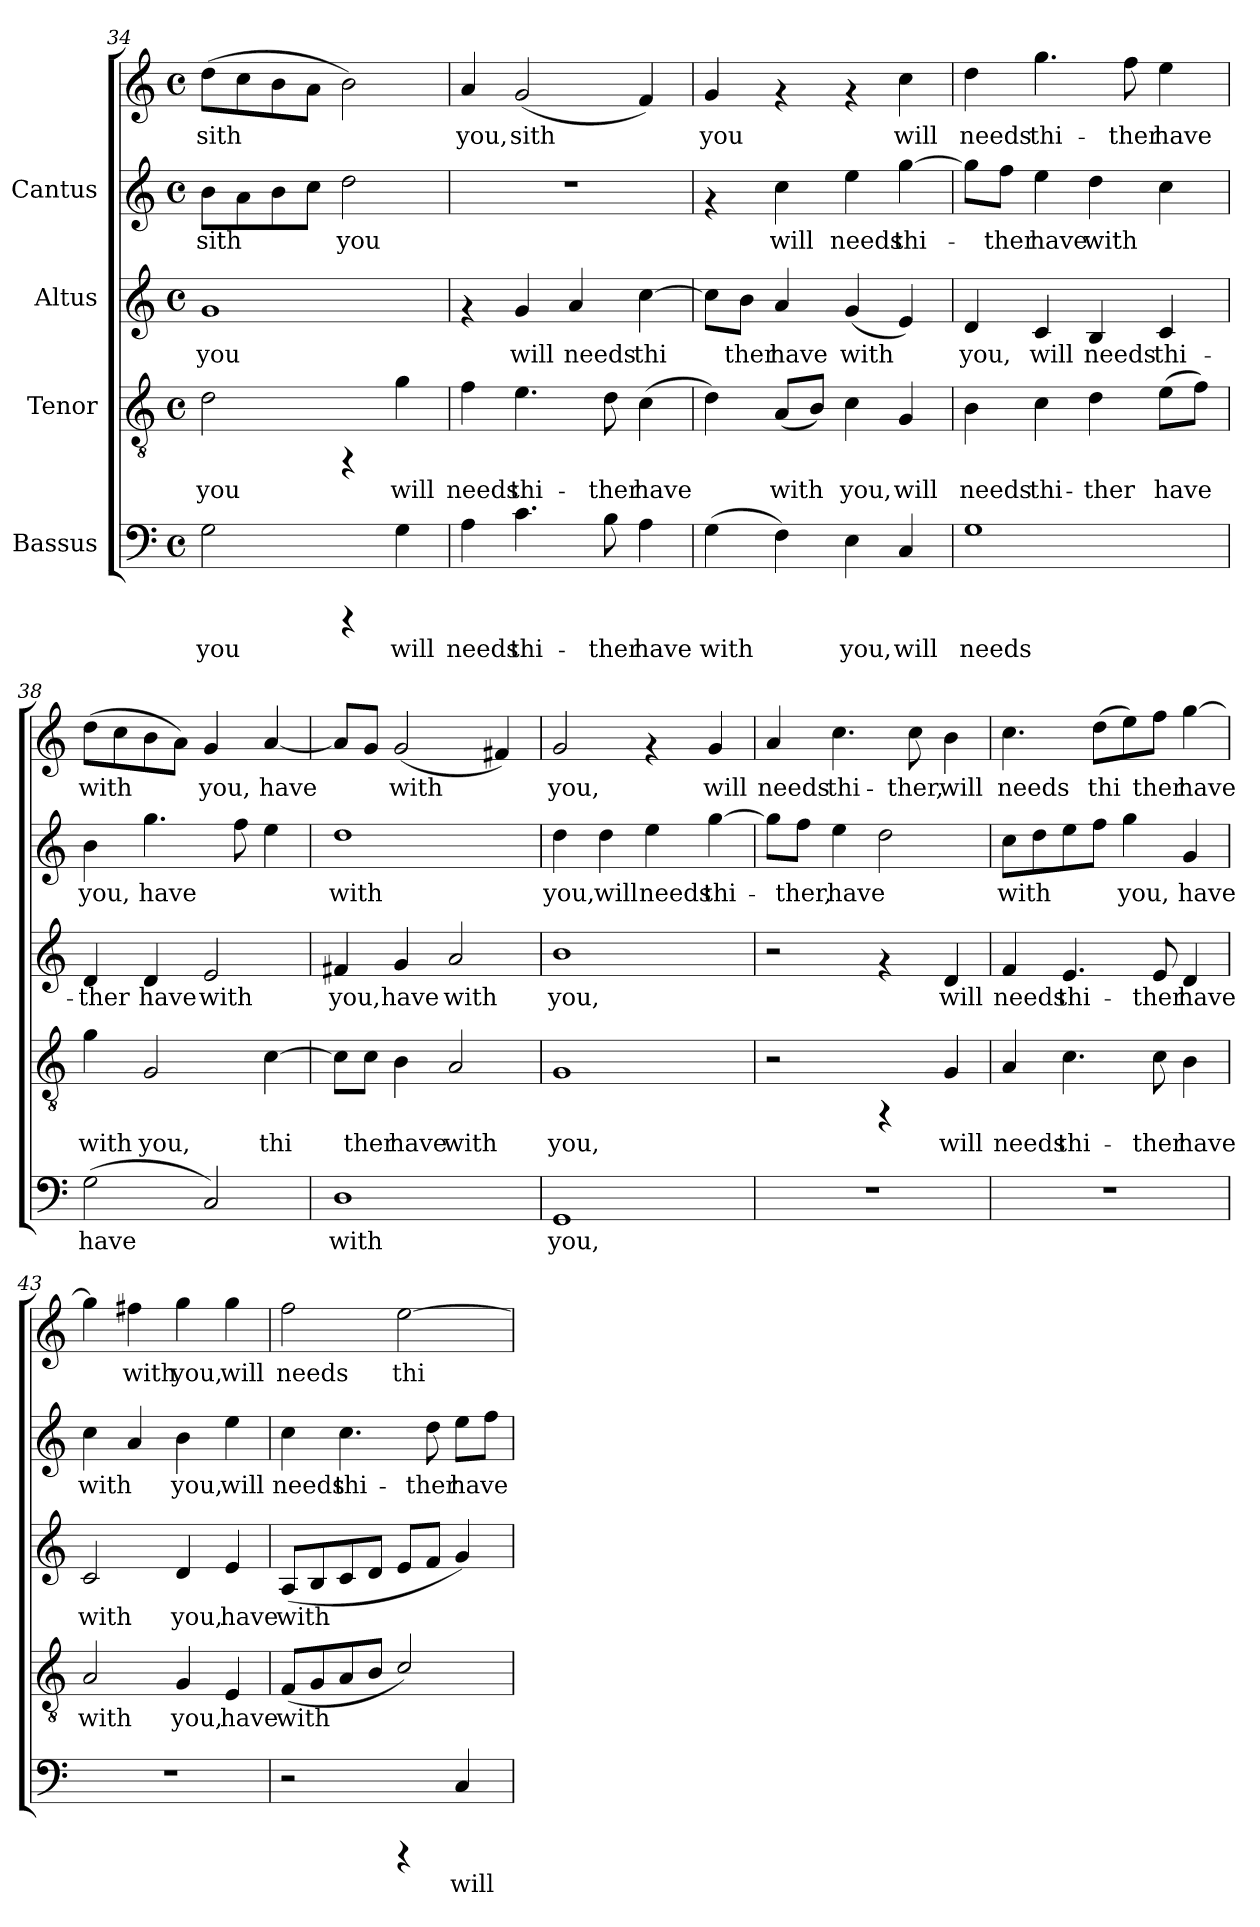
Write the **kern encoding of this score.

**kern	**text	**kern	**text	**kern	**text	**kern	**text	**kern	**text
*part4	*part4	*part3	*part3	*part2	*part2	*part1	*part1	*part1	*part1
*staff5	*staff5	*staff4	*staff4	*staff3	*staff3	*staff2	*staff2	*staff1	*staff1
*I"Bassus	*	*I"Tenor	*	*I"Altus	*	*I"Cantus	*	*	*
*clefF4	*	*clefGv2	*	*clefG2	*	*clefG2	*	*clefG2	*
*M4/4	*	*M4/4	*	*M4/4	*	*M4/4	*	*M4/4	*
*met(c)	*	*met(c)	*	*met(c)	*	*met(c)	*	*met(c)	*
=34	=34	=34	=34	=34	=34	=34	=34	=34	=34
!	!LO:LY:b:cj	!	!LO:LY:b:cj	!	!LO:LY:b:cj	!	!LO:LY:b:cj	!	!LO:LY:b
2G\	you	2d\	you	1g	you	8b\L	sith	(>8dd\L	sith
!	!	!	!	!	!	!	!LO:LY:b:cj	!	!LO:LY:b
.	.	.	.	.	.	8a\	.	8cc\	.
!	!	!	!	!	!	!	!LO:LY:b:cj	!	!LO:LY:b
.	.	.	.	.	.	8b\	.	8b\	.
!	!	!	!	!	!	!	!LO:LY:b:cj	!	!LO:LY:b
.	.	.	.	.	.	8cc\J	.	8a\J	.
!	!	!	!	!	!	!	!LO:LY:b:cj	!	!LO:LY:b
4rCCC	.	4rFF	.	.	.	2dd\	you	2b\)	.
!	!LO:LY:b:cj	!	!LO:LY:b:cj	!	!	!	!	!	!
4G\	will	4g\	will	.	.	.	.	.	.
=35	=35	=35	=35	=35	=35	=35	=35	=35	=35
!	!LO:LY:b:cj	!	!LO:LY:b:cj	!	!	!	!	!	!LO:LY:b
4A\	needs	4f\	needs	4rf	.	1r	.	4a/	you,
!	!LO:LY:b:cj	!	!LO:LY:b:cj	!	!LO:LY:b:cj	!	!	!	!LO:LY:b
4.c\	thi-	4.e\	thi-	4g/	will	.	.	(<2g/	sith
!	!	!	!	!	!LO:LY:b:cj	!	!	!	!
.	.	.	.	4a/	needs	.	.	.	.
!	!LO:LY:b:cj	!	!LO:LY:b:cj	!	!	!	!	!	!
8B\	-ther	8d\	-ther	.	.	.	.	.	.
!	!LO:LY:b:cj	!	!LO:LY:b:cj	!	!LO:LY:b:cj	!	!	!	!LO:LY:b
4A\	have	(>4c\	have	[>4cc\	thi-	.	.	4f/)	.
=36	=36	=36	=36	=36	=36	=36	=36	=36	=36
!	!LO:LY:b:cj	!	!LO:LY:b:cj	!	!LO:LY:b:cj	!	!	!	!LO:LY:b
(>4G\	with	4d\)	.	8cc\L]	-	4rf	.	4g/	you
!	!	!	!	!	!LO:LY:b:cj	!	!	!	!
.	.	.	.	8b\J	ther	.	.	.	.
!	!LO:LY:b:cj	!	!LO:LY:b:cj	!	!LO:LY:b:cj	!	!LO:LY:b:cj	!	!
4F\)	.	(<8A/L	with	4a/	have	4cc\	will	4rf	.
!	!	!	!LO:LY:b:cj	!	!	!	!	!	!
.	.	8B/J)	.	.	.	.	.	.	.
!	!LO:LY:b:cj	!	!LO:LY:b:cj	!	!LO:LY:b:cj	!	!LO:LY:b:cj	!	!
4E\	you,	4c\	you,	(<4g/	with	4ee\	needs	4rf	.
!	!LO:LY:b:cj	!	!LO:LY:b:cj	!	!LO:LY:b:cj	!	!LO:LY:b:cj	!	!LO:LY:b
4C/	will	4G/	will	4e/)	.	[>4gg\	thi-	4cc\	will
!!LO:LB:g=z
=37	=37	=37	=37	=37	=37	=37	=37	=37	=37
!	!LO:LY:b:cj	!	!LO:LY:b:cj	!	!LO:LY:b:cj	!	!LO:LY:b:cj	!	!LO:LY:b
1G	needs	4B\	needs	4d/	you,	8gg\L]	.	4dd\	-needs
!	!	!	!	!	!	!	!LO:LY:b:cj	!	!
.	.	.	.	.	.	8ff\J	ther	.	.
!	!	!	!LO:LY:b:cj	!	!LO:LY:b:cj	!	!LO:LY:b:cj	!	!LO:LY:b
.	.	4c\	thi-	4c/	will	4ee\	have	4.gg\	thi-
!	!	!	!LO:LY:b:cj	!	!LO:LY:b:cj	!	!LO:LY:b:cj	!	!
.	.	4d\	-ther	4B/	needs	4dd\	with	.	.
!	!	!	!	!	!	!	!	!	!LO:LY:b
.	.	.	.	.	.	.	.	8ff\	-ther
!	!	!	!LO:LY:b:cj	!	!LO:LY:b:cj	!	!LO:LY:b:cj	!	!LO:LY:b
.	.	(>8e\L	have	4c/	thi-	4cc\	.	4ee\	have
!	!	!	!LO:LY:b:cj	!	!	!	!	!	!
.	.	8f\J)	.	.	.	.	.	.	.
=38	=38	=38	=38	=38	=38	=38	=38	=38	=38
!	!LO:LY:b:cj	!	!LO:LY:b:cj	!	!LO:LY:b:cj	!	!LO:LY:b:cj	!	!LO:LY:b
(>2G\	have	4g\	with	4d/	-ther	4b\	you,	(>8dd\L	with
!	!	!	!	!	!	!	!	!	!LO:LY:b
.	.	.	.	.	.	.	.	8cc\	.
!	!	!	!LO:LY:b:cj	!	!LO:LY:b:cj	!	!LO:LY:b:cj	!	!LO:LY:b
.	.	2G/	you,	4d/	have	4.gg\	have	8b\	.
!	!	!	!	!	!	!	!	!	!LO:LY:b
.	.	.	.	.	.	.	.	8a\J)	.
!	!LO:LY:b:cj	!	!	!	!LO:LY:b:cj	!	!	!	!LO:LY:b
2C/)	.	.	.	2e/	with	.	.	4g/	you,
!	!	!	!	!	!	!	!LO:LY:b:cj	!	!
.	.	.	.	.	.	8ff\	.	.	.
!	!	!	!LO:LY:b:cj	!	!	!	!LO:LY:b:cj	!	!LO:LY:b
.	.	[>4c\	thi-	.	.	4ee\	.	[<4a/	have
=39	=39	=39	=39	=39	=39	=39	=39	=39	=39
!	!LO:LY:b:cj	!	!LO:LY:b:cj	!	!LO:LY:b:cj	!	!LO:LY:b:cj	!	!LO:LY:b
1D	with	8c\L]	-	4f#X/	you,	1dd	with	8a/L]	.
!	!	!	!LO:LY:b:cj	!	!	!	!	!	!LO:LY:b
.	.	8c\J	ther	.	.	.	.	8g/J	.
!	!	!	!LO:LY:b:cj	!	!LO:LY:b:cj	!	!	!	!LO:LY:b
.	.	4B\	have	4g/	have	.	.	(<2g/	with
!	!	!	!LO:LY:b:cj	!	!LO:LY:b:cj	!	!	!	!
.	.	2A/	with	2a/	with	.	.	.	.
!	!	!	!	!	!	!	!	!	!LO:LY:b
.	.	.	.	.	.	.	.	4f#X/)	.
=40	=40	=40	=40	=40	=40	=40	=40	=40	=40
!	!LO:LY:b:cj	!	!LO:LY:b:cj	!	!LO:LY:b:cj	!	!LO:LY:b:cj	!	!LO:LY:b
1GG	you,	1G	you,	1b	you,	4dd\	you,	2g/	you,
!	!	!	!	!	!	!	!LO:LY:b:cj	!	!
.	.	.	.	.	.	4dd\	will	.	.
!	!	!	!	!	!	!	!LO:LY:b:cj	!	!
.	.	.	.	.	.	4ee\	needs	4rf	.
!	!	!	!	!	!	!	!LO:LY:b:cj	!	!LO:LY:b
.	.	.	.	.	.	[>4gg\	thi-	4g/	will
!!LO:LB:g=z
=41	=41	=41	=41	=41	=41	=41	=41	=41	=41
!	!	!	!	!	!	!	!LO:LY:b:cj	!	!LO:LY:b
1r	.	2r	.	2r	.	8gg\L]	.	4a/	-needs
!	!	!	!	!	!	!	!LO:LY:b:cj	!	!
.	.	.	.	.	.	8ff\J	ther,	.	.
!	!	!	!	!	!	!	!LO:LY:b:cj	!	!LO:LY:b
.	.	.	.	.	.	4ee\	have	4.cc\	thi-
!	!	!	!	!	!	!	!LO:LY:b:cj	!	!
.	.	4rFF	.	4rf	.	2dd\	.	.	.
!	!	!	!	!	!	!	!	!	!LO:LY:b
.	.	.	.	.	.	.	.	8cc\	-ther,
!	!	!	!LO:LY:b:cj	!	!LO:LY:b:cj	!	!	!	!LO:LY:b
.	.	4G/	will	4d/	will	.	.	4b\	will
=42	=42	=42	=42	=42	=42	=42	=42	=42	=42
!	!	!	!LO:LY:b:cj	!	!LO:LY:b:cj	!	!LO:LY:b:cj	!	!LO:LY:b
1r	.	4A/	needs	4f/	needs	8cc\L	with	4.cc\	needs
!	!	!	!	!	!	!	!LO:LY:b:cj	!	!
.	.	.	.	.	.	8dd\	.	.	.
!	!	!	!LO:LY:b:cj	!	!LO:LY:b:cj	!	!LO:LY:b:cj	!	!
.	.	4.c\	thi-	4.e/	thi-	8ee\	.	.	.
!	!	!	!	!	!	!	!LO:LY:b:cj	!	!LO:LY:b
.	.	.	.	.	.	8ff\J	.	(>8dd\L	thi-
!	!	!	!	!	!	!	!LO:LY:b:cj	!	!LO:LY:b
.	.	.	.	.	.	4gg\	you,	8ee\)	-
!	!	!	!LO:LY:b:cj	!	!LO:LY:b:cj	!	!	!	!LO:LY:b
.	.	8c\	-ther	8e/	-ther	.	.	8ff\J	ther
!	!	!	!LO:LY:b:cj	!	!LO:LY:b:cj	!	!LO:LY:b:cj	!	!LO:LY:b
.	.	4B\	have	4d/	have	4g/	have	[>4gg\	have
=43	=43	=43	=43	=43	=43	=43	=43	=43	=43
!	!	!	!LO:LY:b:cj	!	!LO:LY:b:cj	!	!LO:LY:b:cj	!	!LO:LY:b
1r	.	2A/	with	2c/	with	4cc\	with	4gg\]	.
!	!	!	!	!	!	!	!LO:LY:b:cj	!	!LO:LY:b
.	.	.	.	.	.	4a/	.	4ff#X\	with
!	!	!	!LO:LY:b:cj	!	!LO:LY:b:cj	!	!LO:LY:b:cj	!	!LO:LY:b
.	.	4G/	you,	4d/	you,	4b\	you,	4gg\	you,
!	!	!	!LO:LY:b:cj	!	!LO:LY:b:cj	!	!LO:LY:b:cj	!	!LO:LY:b
.	.	4E/	have	4e/	have	4ee\	will	4gg\	will
=44	=44	=44	=44	=44	=44	=44	=44	=44	=44
!	!	!	!LO:LY:b:cj	!	!LO:LY:b:cj	!	!LO:LY:b:cj	!	!LO:LY:b
2r	.	(<8F/L	with	(<8A/L	with	4cc\	-needs	2ff\	needs
!	!	!	!LO:LY:b:cj	!	!LO:LY:b:cj	!	!	!	!
.	.	8G/	.	8B/	.	.	.	.	.
!	!	!	!LO:LY:b:cj	!	!LO:LY:b:cj	!	!LO:LY:b:cj	!	!
.	.	8A/	.	8c/	.	4.cc\	thi-	.	.
!	!	!	!LO:LY:b:cj	!	!LO:LY:b:cj	!	!	!	!
.	.	8B/J	.	8d/J	.	.	.	.	.
!	!	!	!LO:LY:b:cj	!	!LO:LY:b:cj	!	!	!	!LO:LY:b
4rCCC	.	2c/)	.	8e/L	.	.	.	[>2ee\	thi-
!	!	!	!	!	!LO:LY:b:cj	!	!LO:LY:b:cj	!	!
.	.	.	.	8f/J	.	8dd\	-ther	.	.
!	!LO:LY:b:cj	!	!	!	!LO:LY:b:cj	!	!LO:LY:b:cj	!	!
4C/	will	.	.	4g/)	.	8ee\L	have	.	.
!	!	!	!	!	!	!	!LO:LY:b:cj	!	!
.	.	.	.	.	.	8ff\J	.	.	.
=	=	=	=	=	=	=	=	=	=
*-	*-	*-	*-	*-	*-	*-	*-	*-	*-
